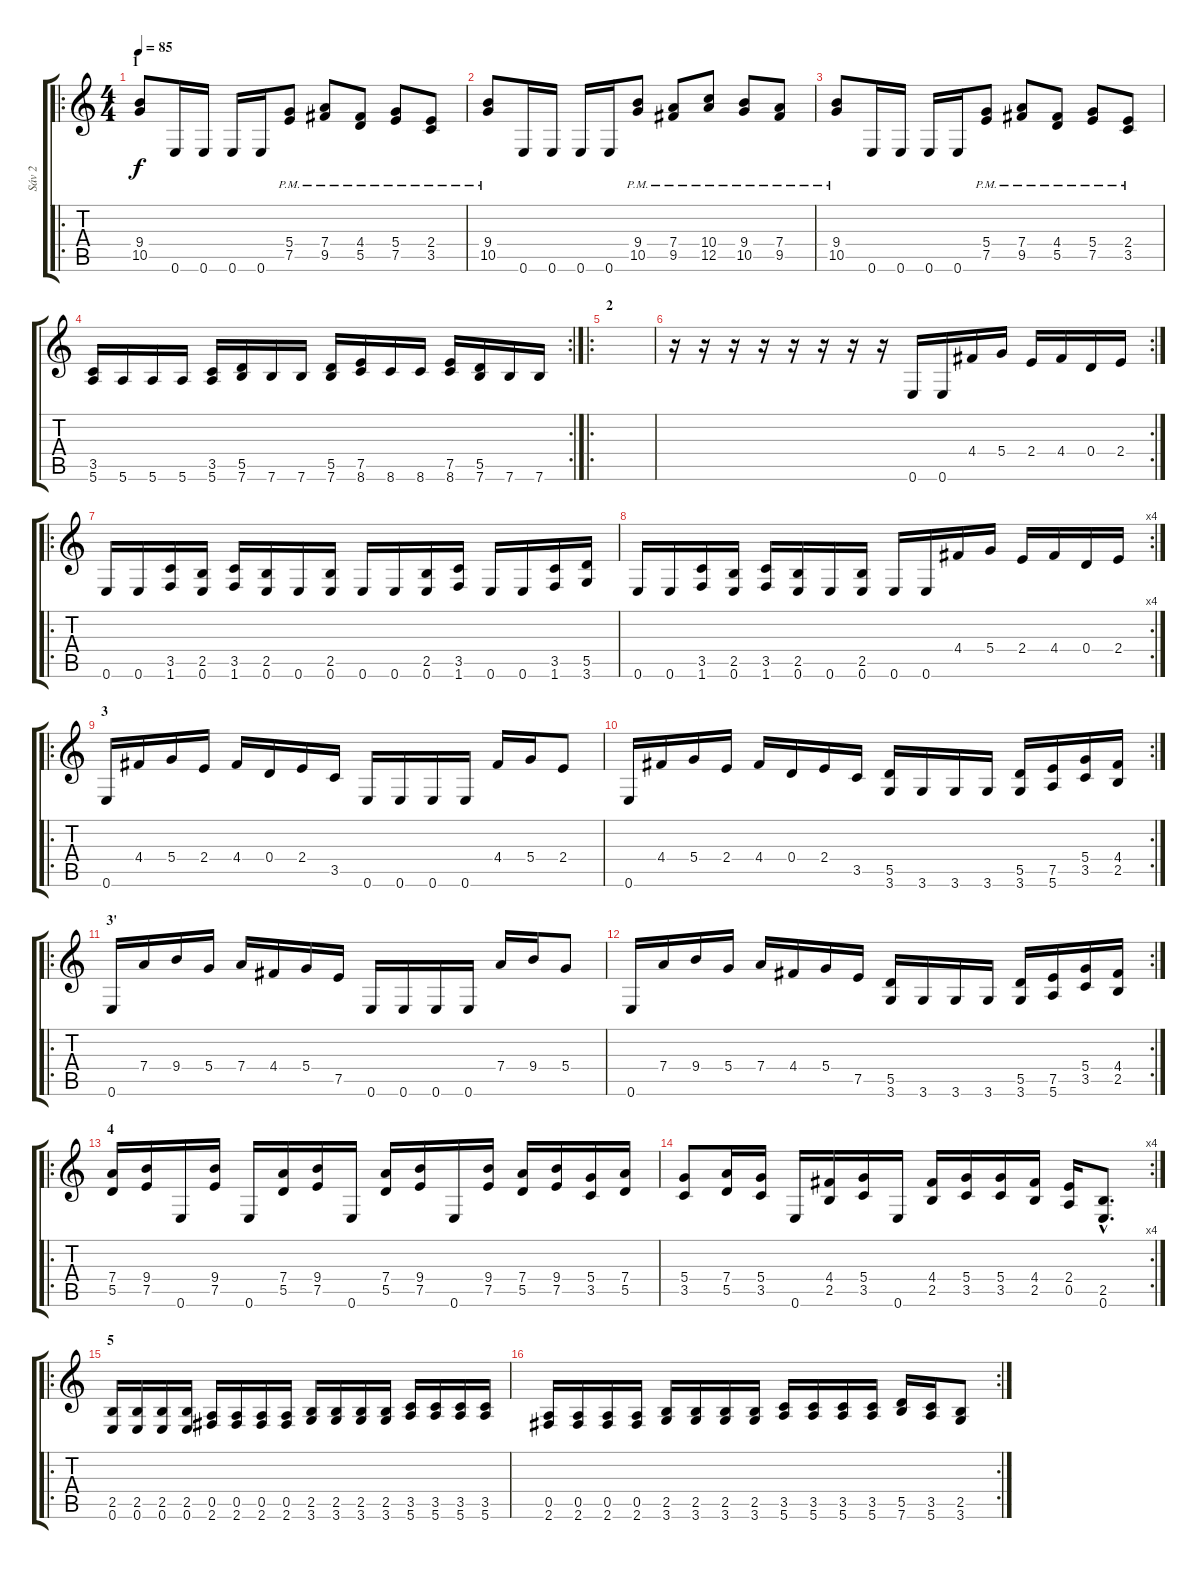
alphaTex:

\track ("Sáv 2" "Sáv 2") {instrument distortionguitar}
\staff {score tabs}
\tuning (E4 B3 G3 D3 A2 E2) {hide}
\ro
\ts (4 4)
\section ("" "1")
\tempo 85
\clef g2
\ks c
(9.4 10.5).8{dy f instrument distortionguitar} 0.6.16 0.6.16 0.6.16 0.6.16 (5.4{pm} 7.5{pm}).8 (7.4{pm} 9.5{pm}).8 (4.4{pm} 5.5{pm}).8 (5.4{pm} 7.5{pm}).8 (2.4{pm} 3.5{pm}).8 |
(9.4{pm} 10.5).8 0.6.16 0.6.16 0.6.16 0.6.16 (9.4{pm} 10.5{pm}).8 (7.4{pm} 9.5{pm}).8 (10.4{pm} 12.5{pm}).8 (9.4{pm} 10.5{pm}).8 (7.4{pm} 9.5{pm}).8 |
(9.4{pm} 10.5{pm}).8 0.6.16 0.6.16 0.6.16 0.6.16 (5.4{pm} 7.5{pm}).8 (7.4{pm} 9.5{pm}).8 (4.4{pm} 5.5{pm}).8 (5.4{pm} 7.5{pm}).8 (2.4{pm} 3.5{pm}).8 |
\rc 2
(3.5 5.6).16 5.6.16 5.6.16 5.6.16 (3.5 5.6).16 (5.5 7.6).16 7.6.16 7.6.16 (5.5 7.6).16 (7.5 8.6).16 8.6.16 8.6.16 (7.5 8.6).16 (5.5 7.6).16 7.6.16 7.6.16 |
\ro
\section ("" "2")
|
\rc 2
r.16 r.16 r.16 r.16 r.16 r.16 r.16 r.16 0.6.16 0.6.16 4.4.16 5.4.16 2.4.16 4.4.16 0.4.16 2.4.16 |
\ro
0.6.16 0.6.16 (3.5 1.6).16 (2.5 0.6).16 (3.5 1.6).16 (2.5 0.6).16 0.6.16 (2.5 0.6).16 0.6.16 0.6.16 (2.5 0.6).16 (3.5 1.6).16 0.6.16 0.6.16 (3.5 1.6).16 (5.5 3.6).16 |
\rc 4
0.6.16 0.6.16 (3.5 1.6).16 (2.5 0.6).16 (3.5 1.6).16 (2.5 0.6).16 0.6.16 (2.5 0.6).16 0.6.16 0.6.16 4.4.16 5.4.16 2.4.16 4.4.16 0.4.16 2.4.16 |
\ro
\section ("" "3")
0.6.16 4.4.16 5.4.16 2.4.16 4.4.16 0.4.16 2.4.16 3.5.16 0.6.16 0.6.16 0.6.16 0.6.16 4.4.16 5.4.16 2.4.8 |
\rc 2
0.6.16 4.4.16 5.4.16 2.4.16 4.4.16 0.4.16 2.4.16 3.5.16 (5.5 3.6).16 3.6.16 3.6.16 3.6.16 (5.5 3.6).16 (7.5 5.6).16 (5.4 3.5).16 (4.4 2.5).16 |
\ro
\section ("" "3'")
0.6.16 7.4.16 9.4.16 5.4.16 7.4.16 4.4.16 5.4.16 7.5.16 0.6.16 0.6.16 0.6.16 0.6.16 7.4.16 9.4.16 5.4.8 |
\rc 2
0.6.16 7.4.16 9.4.16 5.4.16 7.4.16 4.4.16 5.4.16 7.5.16 (5.5 3.6).16 3.6.16 3.6.16 3.6.16 (5.5 3.6).16 (7.5 5.6).16 (5.4 3.5).16 (4.4 2.5).16 |
\ro
\section ("" "4")
(7.4 5.5).16 (9.4 7.5).16 0.6.16 (9.4 7.5).16 0.6.16 (7.4 5.5).16 (9.4 7.5).16 0.6.16 (7.4 5.5).16 (9.4 7.5).16 0.6.16 (9.4 7.5).16 (7.4 5.5).16 (9.4 7.5).16 (5.4 3.5).16 (7.4 5.5).16 |
\rc 4
(5.4 3.5).8 (7.4 5.5).16 (5.4 3.5).16 0.6.16 (4.4 2.5).16 (5.4 3.5).16 0.6.16 (4.4 2.5).16 (5.4 3.5).16 (5.4 3.5).16 (4.4 2.5).16 (2.4 0.5).16 (2.5{hac} 0.6{hac}).8{d} |
\ro
\section ("" "5")
(2.5 0.6).16 (2.5 0.6).16 (2.5 0.6).16 (2.5 0.6).16 (0.5 2.6).16 (0.5 2.6).16 (0.5 2.6).16 (0.5 2.6).16 (2.5 3.6).16 (2.5 3.6).16 (2.5 3.6).16 (2.5 3.6).16 (3.5 5.6).16 (3.5 5.6).16 (3.5 5.6).16 (3.5 5.6).16 |
\rc 2
(0.5 2.6).16 (0.5 2.6).16 (0.5 2.6).16 (0.5 2.6).16 (2.5 3.6).16 (2.5 3.6).16 (2.5 3.6).16 (2.5 3.6).16 (3.5 5.6).16 (3.5 5.6).16 (3.5 5.6).16 (3.5 5.6).16 (5.5 7.6).16 (3.5 5.6).16 (2.5 3.6).8
